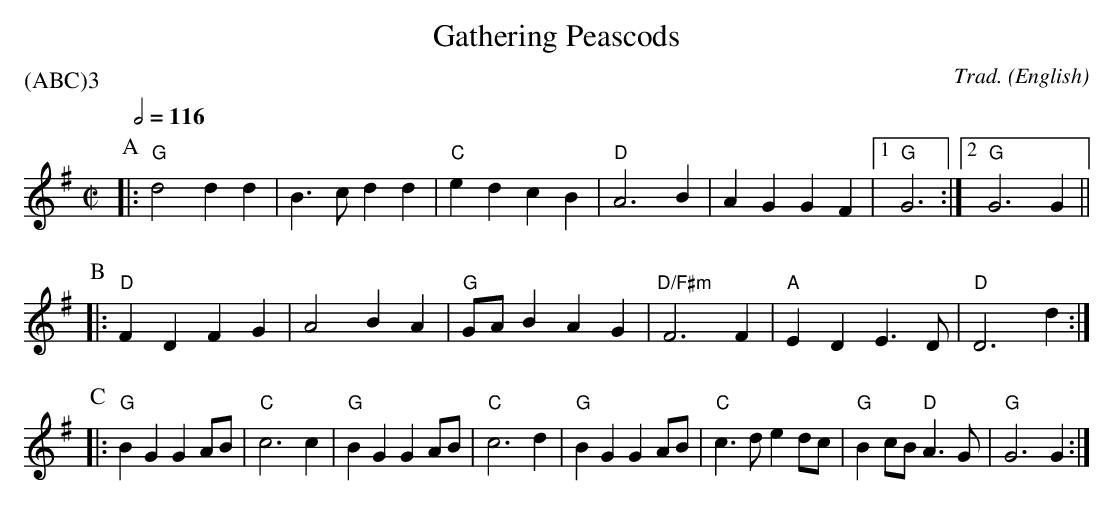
X:1
T:Gathering Peascods
M:C|
C:Trad.
O:English
P:(ABC)3
K:G
Q:1/2=116
P:A
|: "G" d4 d2 d2 | B3 c d2 d2 | "C" e2 d2 c2 B2 |\
   "D" A6 B2 | A2 G2 G2 F2 | [1 "G" G6 :| [2 "G" G6 G2 ||
P:B
|: "D" F2 D2 F2 G2 | A4 B2 A2 | "G" GA B2 A2 G2 |\
   "D/F#m" F6 F2 | "A" E2 D2 E3 D  | "D" D6 d2 :|
P:C
|: "G" B2 G2 G2 AB | "C" c6 c2 | "G" B2 G2 G2 AB | "C" c6 d2 |\
   "G" B2 G2 G2 AB | "C" c3 d e2 dc | "G" B2 cB "D" A3 G  | "G" G6 G2 :|
